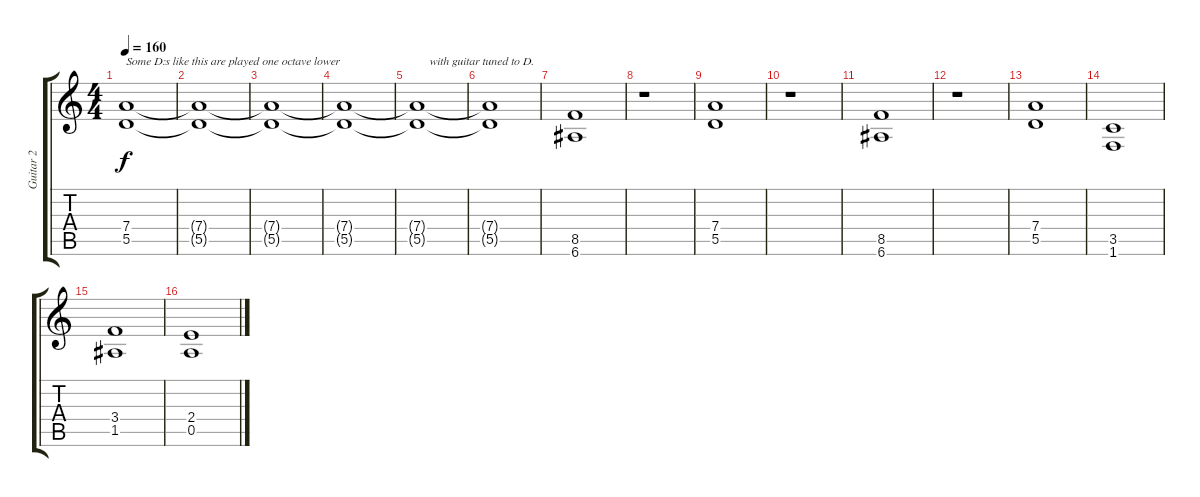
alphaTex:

\track ("Guitar 2" "Guitar 2") {instrument distortionguitar}
\staff {score tabs}
\tuning (E4 B3 G3 D3 A2 E2) {hide}
\ts (4 4)
\tempo 160
\clef g2
\ks c
(7.4 5.5).1{txt "Some D:s like this are played one octave lower" dy f} |
(7.4{t} 5.5{t}).1 |
(7.4{t} 5.5{t}).1 |
(7.4{t} 5.5{t}).1 |
(7.4{t} 5.5{t}).1{txt "    with guitar tuned to D."} |
(7.4{t} 5.5{t}).1 |
(8.5 6.6).1 |
r.1 |
(7.4 5.5).1 |
r.1 |
(8.5 6.6).1 |
r.1 |
(7.4 5.5).1 |
(3.5 1.6).1 |
(3.4 1.5).1 |
(2.4 0.5).1
